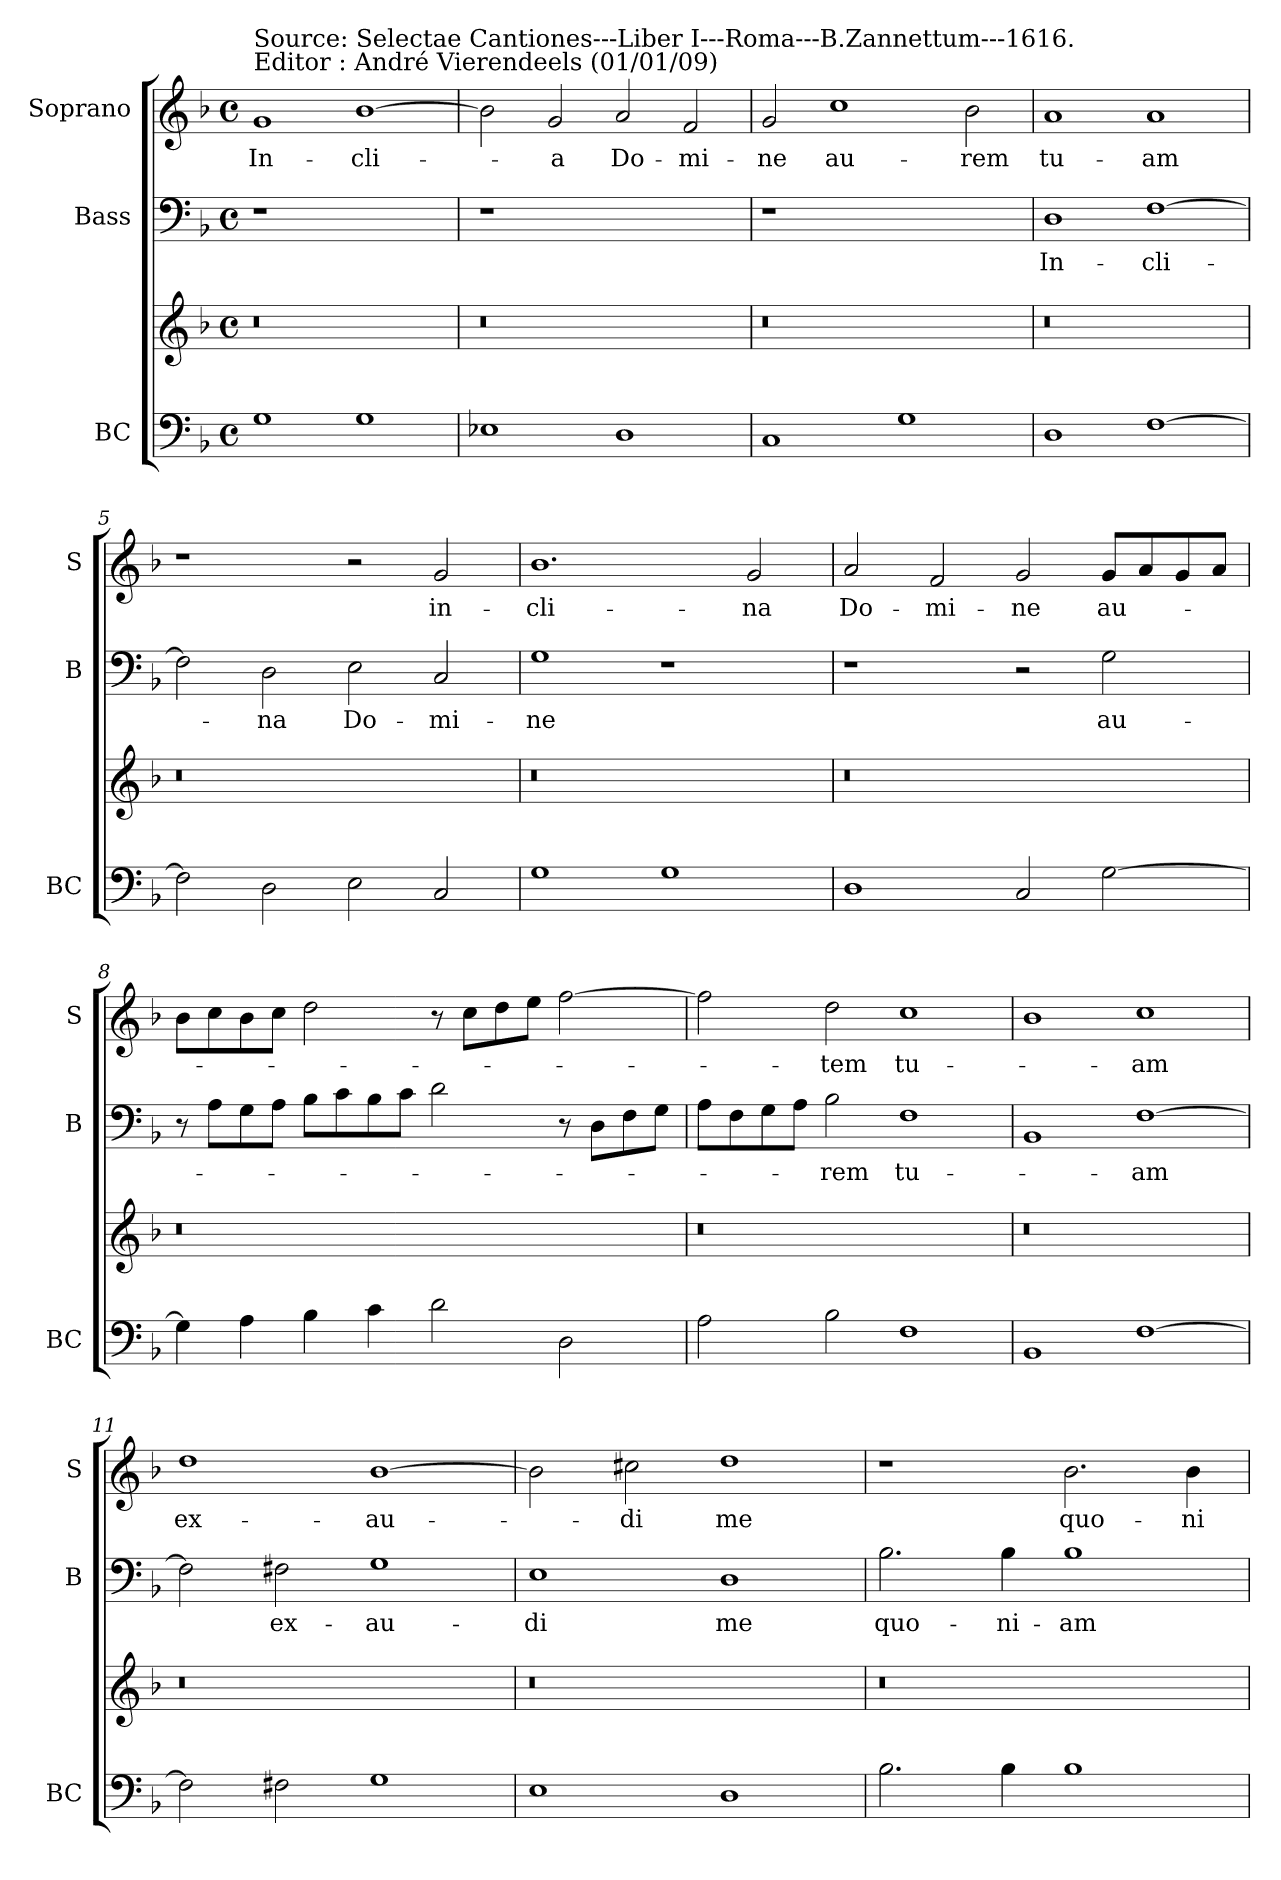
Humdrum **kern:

**kern	**kern	**kern	**text	**kern	**text
*part3	*part3	*part2	*part2	*part1	*part1
*staff4	*staff3	*staff2	*staff2	*staff1	*staff1
*I"BC	*	*I"Bass	*	*I"Soprano	*
*I'BC	*	*I'B	*	*I'S	*
*clefF4	*clefG2	*clefF4	*	*clefG2	*
*k[b-]	*k[b-]	*k[b-]	*	*k[b-]	*
*F:	*F:	*F:	*	*F:	*
*M4/4	*M4/4	*M4/4	*	*M4/4	*
*met(c)	*met(c)	*met(c)	*	*met(c)	*
=1	=1	=1	=1	=1	=1
!	!	!	!	!LO:TX:a:t=Source&colon; Selectae Cantiones---Liber I---Roma---B.Zannettum---1616.\nEditor &colon; André Vierendeels (01/01/09)	!
1G	0r	1r	.	1g	In-
1G	.	1ryy	.	[1b-	-cli-
=2	=2	=2	=2	=2	=2
1E-X	0r	1r	.	2b-\]	.
.	.	.	.	2g/	-a
1D	.	1ryy	.	2a/	Do-
.	.	.	.	2f/	-mi-
=3	=3	=3	=3	=3	=3
1C	0r	1r	.	2g/	-ne
.	.	.	.	1cc	au-
1G	.	1ryy	.	.	.
.	.	.	.	2b-\	-rem
=4	=4	=4	=4	=4	=4
1D	0r	1D	In-	1a	tu-
[1F	.	[1F	-cli-	1a	-am
=5	=5	=5	=5	=5	=5
2F\]	0r	2F\]	.	1r	.
2D\	.	2D\	-na	.	.
2E\	.	2E\	Do-	2r	.
2C/	.	2C/	-mi-	2g/	in-
!!LO:LB:g=z
=6	=6	=6	=6	=6	=6
1G	0r	1G	-ne	1.b-	-cli-
1G	.	1r	.	.	.
.	.	.	.	2g/	-na
=7	=7	=7	=7	=7	=7
1D	0r	1r	.	2a/	Do-
.	.	.	.	2f/	-mi-
2C/	.	2r	.	2g/	-ne
[2G\	.	2G\	au-	8g/L	au-
.	.	.	.	8a/	.
.	.	.	.	8g/	.
.	.	.	.	8a/J	.
=8	=8	=8	=8	=8	=8
4G\]	0r	8r	.	8b-\L	.
.	.	8A\L	.	8cc\	.
4A\	.	8G\	.	8b-\	.
.	.	8A\J	.	8cc\J	.
4B-\	.	8B-\L	.	2dd\	.
.	.	8c\	.	.	.
4c\	.	8B-\	.	.	.
.	.	8c\J	.	.	.
2d\	.	2d\	.	8r	.
.	.	.	.	8cc\L	.
.	.	.	.	8dd\	.
.	.	.	.	8ee\J	.
2D\	.	8r	.	[2ff\	.
.	.	8D\L	.	.	.
.	.	8F\	.	.	.
.	.	8G\J	.	.	.
=9	=9	=9	=9	=9	=9
2A\	0r	8A\L	.	2ff\]	.
.	.	8F\	.	.	.
.	.	8G\	.	.	.
.	.	8A\J	.	.	.
2B-\	.	2B-\	-rem	2dd\	-tem
1F	.	1F	tu-	1cc	tu-
=10	=10	=10	=10	=10	=10
1BB-	0r	1BB-	.	1b-	.
[1F	.	[1F	-am	1cc	-am
!!LO:LB:g=z
=11	=11	=11	=11	=11	=11
2F\]	0r	2F\]	.	1dd	ex-
2F#X\	.	2F#X\	ex-	.	.
1G	.	1G	-au-	[1b-	-au-
=12	=12	=12	=12	=12	=12
1E	0r	1E	-di	2b-\]	.
.	.	.	.	2cc#X\	-di
1D	.	1D	me	1dd	me
=13	=13	=13	=13	=13	=13
2.B-\	0r	2.B-\	quo-	1r	.
4B-\	.	4B-\	-ni-	.	.
1B-	.	1B-	-am	2.b-\	quo-
.	.	.	.	4b-\	-ni-
=	=	=	=	=	=
*-	*-	*-	*-	*-	*-
